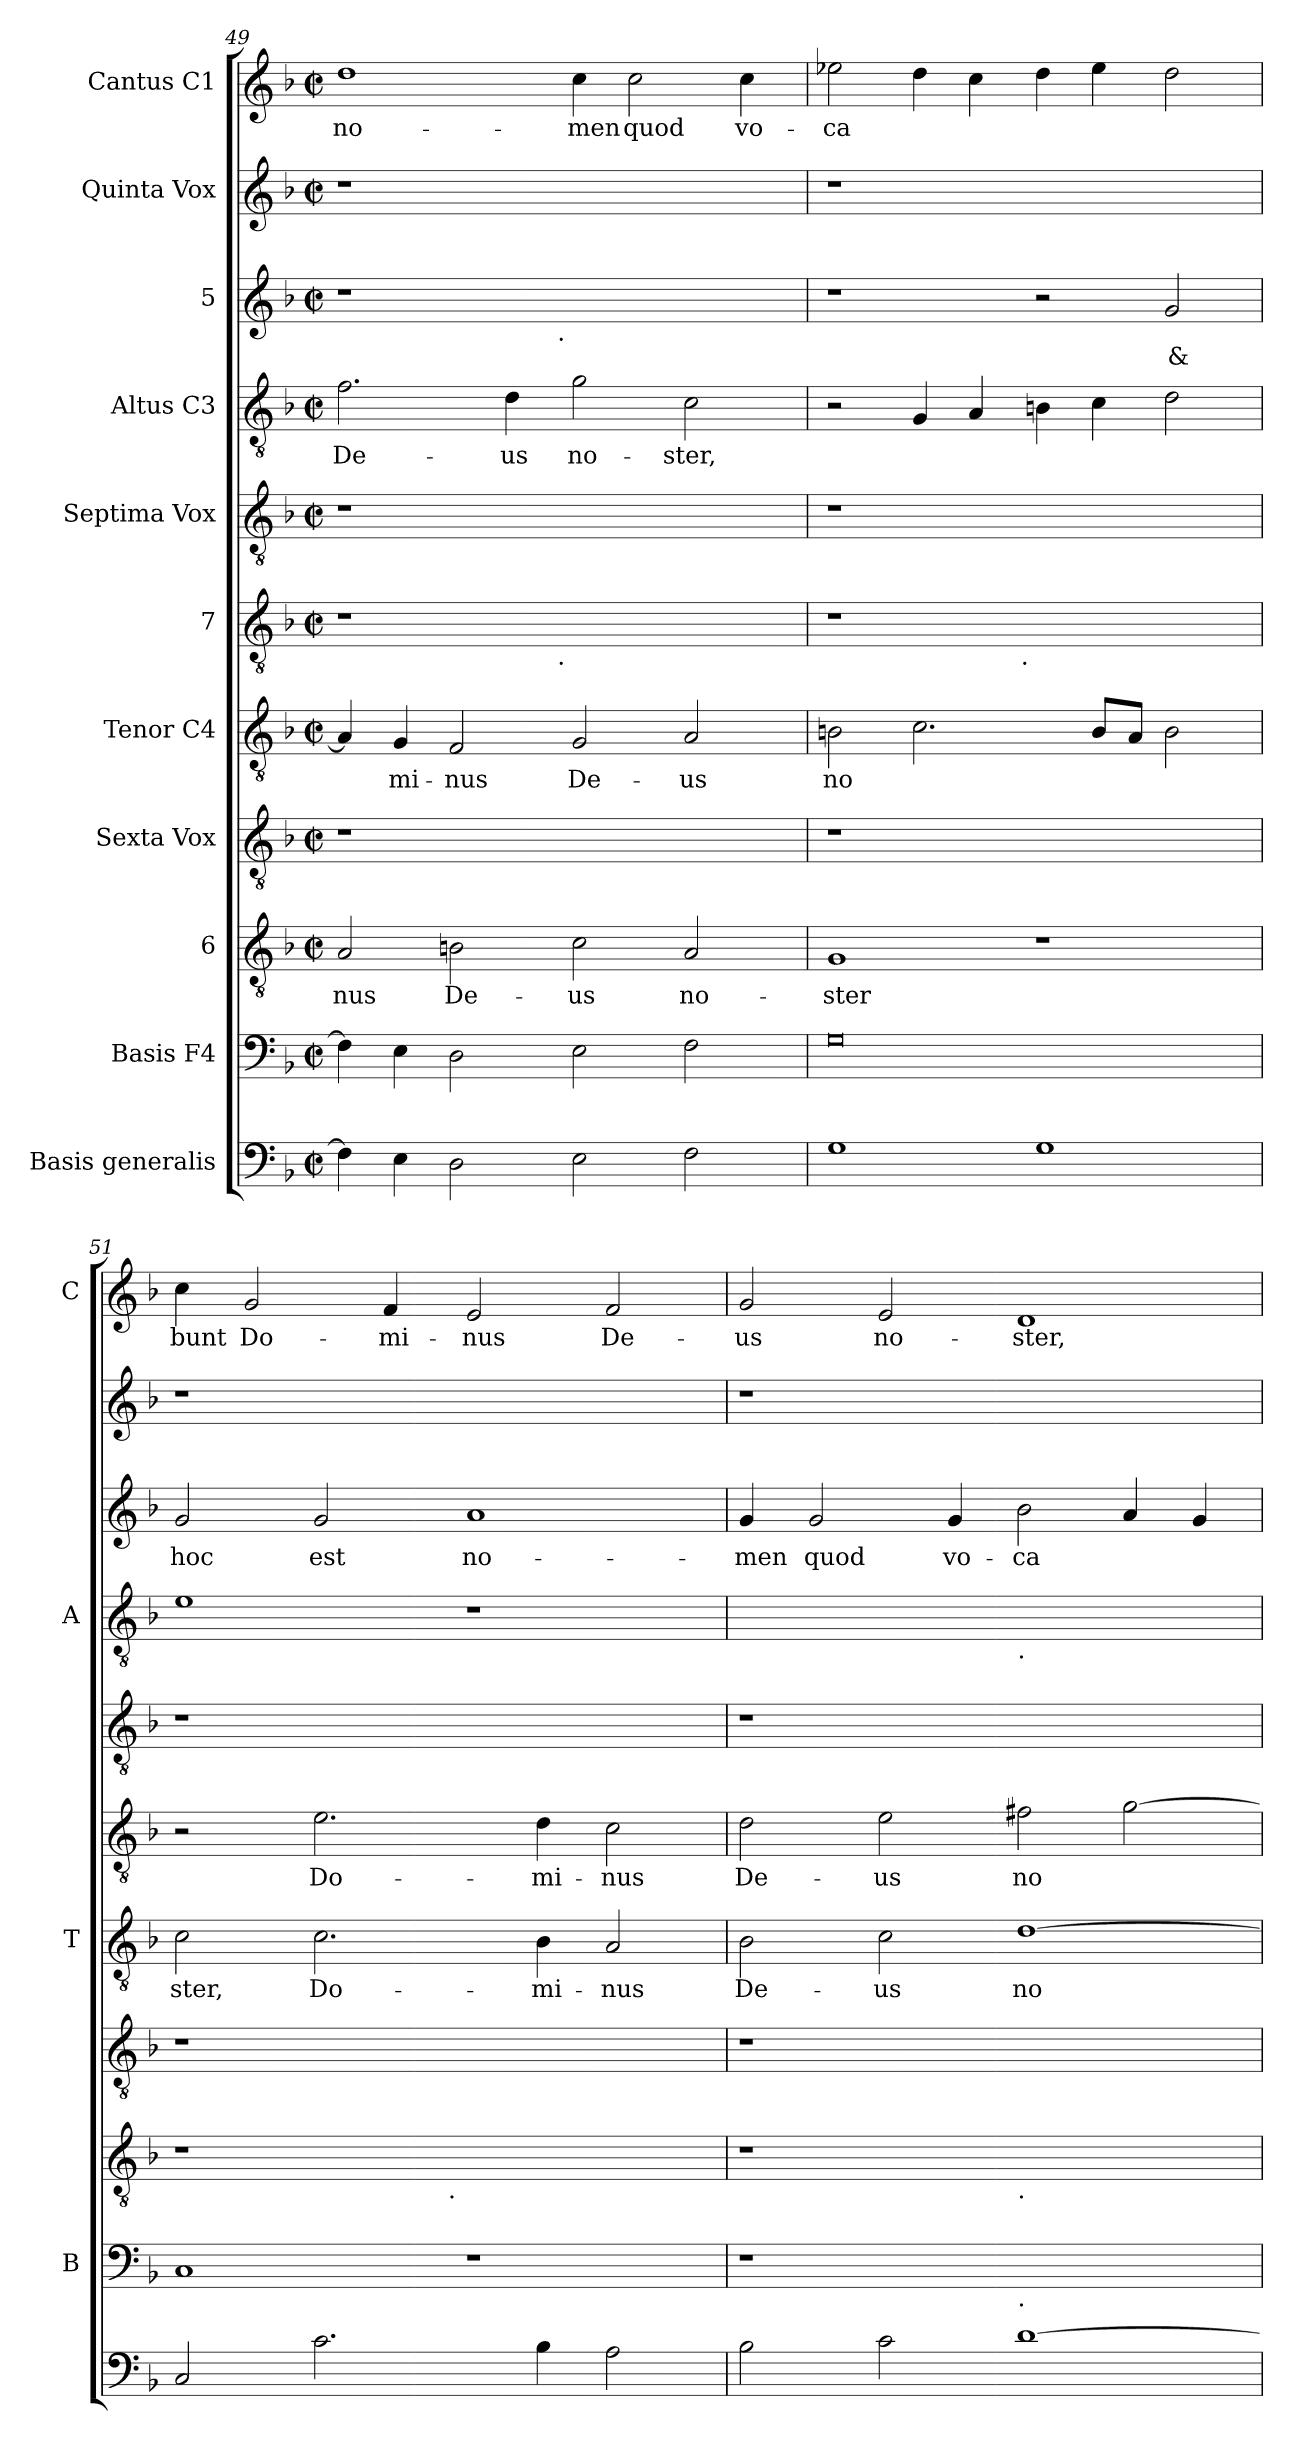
**kern	**kern	**kern	**text	**kern	**kern	**text	**kern	**text	**kern	**kern	**text	**kern	**text	**kern	**kern	**text
*part11	*part10	*part9	*part9	*part8	*part7	*part7	*part6	*part6	*part5	*part4	*part4	*part3	*part3	*part2	*part1	*part1
*staff11	*staff10	*staff9	*staff9	*staff8	*staff7	*staff7	*staff6	*staff6	*staff5	*staff4	*staff4	*staff3	*staff3	*staff2	*staff1	*staff1
*I"Basis  generalis	*I"Basis  F4	*I"6	*	*I"Sexta  Vox	*I"Tenor  C4	*	*I"7	*	*I"Septima  Vox	*I"Altus  C3	*	*I"5	*	*I"Quinta  Vox	*I"Cantus  C1	*
*	*I'B	*	*	*	*I'T	*	*	*	*	*I'A	*	*	*	*	*I'C	*
*clefF4	*clefF4	*clefGv2	*	*clefGv2	*clefGv2	*	*clefGv2	*	*clefGv2	*clefGv2	*	*clefG2	*	*clefG2	*clefG2	*
*k[b-]	*k[b-]	*k[b-]	*	*k[b-]	*k[b-]	*	*k[b-]	*	*k[b-]	*k[b-]	*	*k[b-]	*	*k[b-]	*k[b-]	*
*F:	*F:	*F:	*	*F:	*F:	*	*F:	*	*F:	*F:	*	*F:	*	*F:	*F:	*
*M2/2	*M2/2	*M2/2	*	*M2/2	*M2/2	*	*M2/2	*	*M2/2	*M2/2	*	*M2/2	*	*M2/2	*M2/2	*
*met(c|)	*met(c|)	*met(c|)	*	*met(c|)	*met(c|)	*	*met(c|)	*	*met(c|)	*met(c|)	*	*met(c|)	*	*met(c|)	*met(c|)	*
=49	=49	=49	=49	=49	=49	=49	=49	=49	=49	=49	=49	=49	=49	=49	=49	=49
!	!	!	!LO:LY:b:cj	!	!	!LO:LY:b:cj	!	!	!	!	!LO:LY:b:cj	!	!	!	!	!LO:LY:b:cj
*	*	*	*	*	*	*	*^	*	*	*	*	*^	*	*	*	*
4F\]	4F\]	2A/	-nus	1r	4A/]	--	1r	2ryy	.	1r	2.f\	De-	1r	2ryy	.	1r	1dd	no-
!	!	!	!	!	!	!LO:LY:b:cj	!	!	!	!	!	!	!	!	!	!	!	!
4E\	4E\	.	.	.	4G/	-mi-	.	.	.	.	.	.	.	.	.	.	.	.
!	!	!	!LO:LY:b:cj	!	!	!LO:LY:b:cj	!	!	!	!	!	!	!	!	!	!	!	!
2D\	2D\	2Bn\	De-	.	2F/	-nus	.	4...ryy	.	.	.	.	.	4...ryy	.	.	.	.
!	!	!	!	!	!	!	!	!	!	!	!	!LO:LY:b:cj	!	!	!	!	!	!
.	.	.	.	.	.	.	.	.	.	.	4d\	-us	.	.	.	.	.	.
!	!	!	!	!	!	!	!	!	!	!	!	!	!	!LO:TX:b:t=.	!	!	!	!
!	!	!	!	!	!	!	!	!LO:TX:b:t=.	!	!	!	!	!	!	!	!	!	!
.	.	.	.	.	.	.	.	1ryy	.	.	.	.	.	1ryy	.	.	.	.
!	!	!	!LO:LY:b:cj	!	!	!LO:LY:b:cj	!	!	!	!	!	!LO:LY:b:cj	!	!	!	!	!	!LO:LY:b:cj
2E\	2E\	2c\	-us	1ryy	2G/	De-	1ryy	.	.	1ryy	2g\	no-	1ryy	.	.	1ryy	4cc\	-men
!	!	!	!	!	!	!	!	!	!	!	!	!	!	!	!	!	!	!LO:LY:b:cj
.	.	.	.	.	.	.	.	.	.	.	.	.	.	.	.	.	2cc\	quod
!	!	!	!LO:LY:b:cj	!	!	!LO:LY:b:cj	!	!	!	!	!	!LO:LY:b:cj	!	!	!	!	!	!
2F\	2F\	2A/	no-	.	2A/	-us	.	.	.	.	2c\	-ster,	.	.	.	.	.	.
!	!	!	!	!	!	!	!	!	!	!	!	!	!	!	!	!	!	!LO:LY:b:cj
.	.	.	.	.	.	.	.	.	.	.	.	.	.	.	.	.	4cc\	vo-
.	.	.	.	.	.	.	.	32ryy	.	.	.	.	.	32ryy	.	.	.	.
=50	=50	=50	=50	=50	=50	=50	=50	=50	=50	=50	=50	=50	=50	=50	=50	=50	=50	=50
!	!	!	!LO:LY:b:cj	!	!	!LO:LY:b:cj	!	!	!	!	!	!	!	!	!	!	!	!LO:LY:b:cj
*	*	*	*	*	*	*	*	*	*	*	*	*	*v	*v	*	*	*	*
1G	0G	1G	-ster	1r	2Bn\	no-	1r	2ryy	.	1r	2r	.	1r	.	1r	2ee-X\	-ca-
!	!	!	!	!	!	!LO:LY:b:cj	!	!	!	!	!	!LO:LY:b:cj	!	!	!	!	!LO:LY:b:cj
.	.	.	.	.	2.c\	--	.	4...ryy	.	.	4G/	.	.	.	.	4dd\	--
!	!	!	!	!	!	!	!	!	!	!	!	!LO:LY:b:cj	!	!	!	!	!LO:LY:b:cj
.	.	.	.	.	.	.	.	.	.	.	4A/	.	.	.	.	4cc\	--
!	!	!	!	!	!	!	!	!LO:TX:b:t=.	!	!	!	!	!	!	!	!	!
.	.	.	.	.	.	.	.	1ryy	.	.	.	.	.	.	.	.	.
!	!	!	!	!	!	!	!	!	!	!	!	!LO:LY:b:cj	!	!	!	!	!LO:LY:b:cj
1G	.	1r	.	1ryy	.	.	1ryy	.	.	1ryy	4Bn\	.	2r	.	1ryy	4dd\	--
!	!	!	!	!	!	!LO:LY:b:cj	!	!	!	!	!	!LO:LY:b:cj	!	!	!	!	!LO:LY:b:cj
.	.	.	.	.	8B/L	--	.	.	.	.	4c\	.	.	.	.	4ee-\	--
!	!	!	!	!	!	!LO:LY:b:cj	!	!	!	!	!	!	!	!	!	!	!
.	.	.	.	.	8A/J	--	.	.	.	.	.	.	.	.	.	.	.
!	!	!	!	!	!	!LO:LY:b:cj	!	!	!	!	!	!LO:LY:b:cj	!	!LO:LY:b:cj	!	!	!LO:LY:b:cj
.	.	.	.	.	2B\	--	.	.	.	.	2d\	.	2g/	&	.	2dd\	--
.	.	.	.	.	.	.	.	32ryy	.	.	.	.	.	.	.	.	.
=51	=51	=51	=51	=51	=51	=51	=51	=51	=51	=51	=51	=51	=51	=51	=51	=51	=51
!	!	!	!	!	!	!LO:LY:b:cj	!	!	!	!	!	!LO:LY:b:cj	!	!LO:LY:b:cj	!	!	!LO:LY:b:cj
*	*	*^	*	*	*	*	*v	*v	*	*	*	*	*	*	*	*	*
2C/	1C	1r	2ryy	.	1r	2c\	-ster,	2r	.	1r	1e	.	2g/	hoc	1r	4cc\	-bunt
!	!	!	!	!	!	!	!	!	!	!	!	!	!	!	!	!	!LO:LY:b:cj
.	.	.	.	.	.	.	.	.	.	.	.	.	.	.	.	2g/	Do-
!	!	!	!	!	!	!	!LO:LY:b:cj	!	!LO:LY:b:cj	!	!	!	!	!LO:LY:b:cj	!	!	!
2.c\	.	.	4...ryy	.	.	2.c\	Do-	2.e\	Do-	.	.	.	2g/	est	.	.	.
!	!	!	!	!	!	!	!	!	!	!	!	!	!	!	!	!	!LO:LY:b:cj
.	.	.	.	.	.	.	.	.	.	.	.	.	.	.	.	4f/	-mi-
!	!	!	!LO:TX:b:t=.	!	!	!	!	!	!	!	!	!	!	!	!	!	!
.	.	.	1ryy	.	.	.	.	.	.	.	.	.	.	.	.	.	.
!	!	!	!	!	!	!	!	!	!	!	!	!	!	!LO:LY:b:cj	!	!	!LO:LY:b:cj
.	1r	1ryy	.	.	1ryy	.	.	.	.	1ryy	1r	.	1a	no-	1ryy	2e/	-nus
!	!	!	!	!	!	!	!LO:LY:b:cj	!	!LO:LY:b:cj	!	!	!	!	!	!	!	!
4B-\	.	.	.	.	.	4B-\	-mi-	4d\	-mi-	.	.	.	.	.	.	.	.
!	!	!	!	!	!	!	!LO:LY:b:cj	!	!LO:LY:b:cj	!	!	!	!	!	!	!	!LO:LY:b:cj
2A\	.	.	.	.	.	2A/	-nus	2c\	-nus	.	.	.	.	.	.	2f/	De-
.	.	.	32ryy	.	.	.	.	.	.	.	.	.	.	.	.	.	.
!!LO:PB:g=z
=52	=52	=52	=52	=52	=52	=52	=52	=52	=52	=52	=52	=52	=52	=52	=52	=52	=52
!	!	!	!	!	!	!	!LO:LY:b:cj	!	!LO:LY:b:cj	!	!	!	!	!LO:LY:b:cj	!	!	!LO:LY:b:cj
*	*	*v	*v	*	*	*	*	*	*	*	*	*	*	*	*	*	*
2B-\	1r	1r	.	1r	2B-\	De-	2d\	De-	1r	1ryy	.	4g/	-men	1r	2g/	-us
!	!	!	!	!	!	!	!	!	!	!	!	!	!LO:LY:b:cj	!	!	!
.	.	.	.	.	.	.	.	.	.	.	.	2g/	quod	.	.	.
!	!	!	!	!	!	!LO:LY:b:cj	!	!LO:LY:b:cj	!	!	!	!	!	!	!	!LO:LY:b:cj
2c\	.	.	.	.	2c\	-us	2e\	-us	.	.	.	.	.	.	2e/	no-
!	!	!	!	!	!	!	!	!	!	!	!	!	!LO:LY:b:cj	!	!	!
.	.	.	.	.	.	.	.	.	.	.	.	4g/	vo-	.	.	.
!	!	!	!	!	!	!	!	!	!	!LO:TX:b:t=.	!	!	!	!	!	!
!	!	!LO:TX:b:t=.	!	!	!	!	!	!	!	!	!	!	!	!	!	!
!	!LO:TX:b:t=.	!	!	!	!	!	!	!	!	!	!	!	!	!	!	!
!	!	!	!	!	!	!LO:LY:b:cj	!	!LO:LY:b:cj	!	!	!	!	!LO:LY:b:cj	!	!	!LO:LY:b:cj
[>1d	1ryy	1ryy	.	1ryy	[>1d	no-	2f#X\	no-	1ryy	1ryy	.	2b-\	-ca-	1ryy	1d	-ster,
!	!	!	!	!	!	!	!	!LO:LY:b:cj	!	!	!	!	!LO:LY:b:cj	!	!	!
.	.	.	.	.	.	.	[>2g\	--	.	.	.	4a/	--	.	.	.
!	!	!	!	!	!	!	!	!	!	!	!	!	!LO:LY:b:cj	!	!	!
.	.	.	.	.	.	.	.	.	.	.	.	4g/	--	.	.	.
=	=	=	=	=	=	=	=	=	=	=	=	=	=	=	=	=
*-	*-	*-	*-	*-	*-	*-	*-	*-	*-	*-	*-	*-	*-	*-	*-	*-
